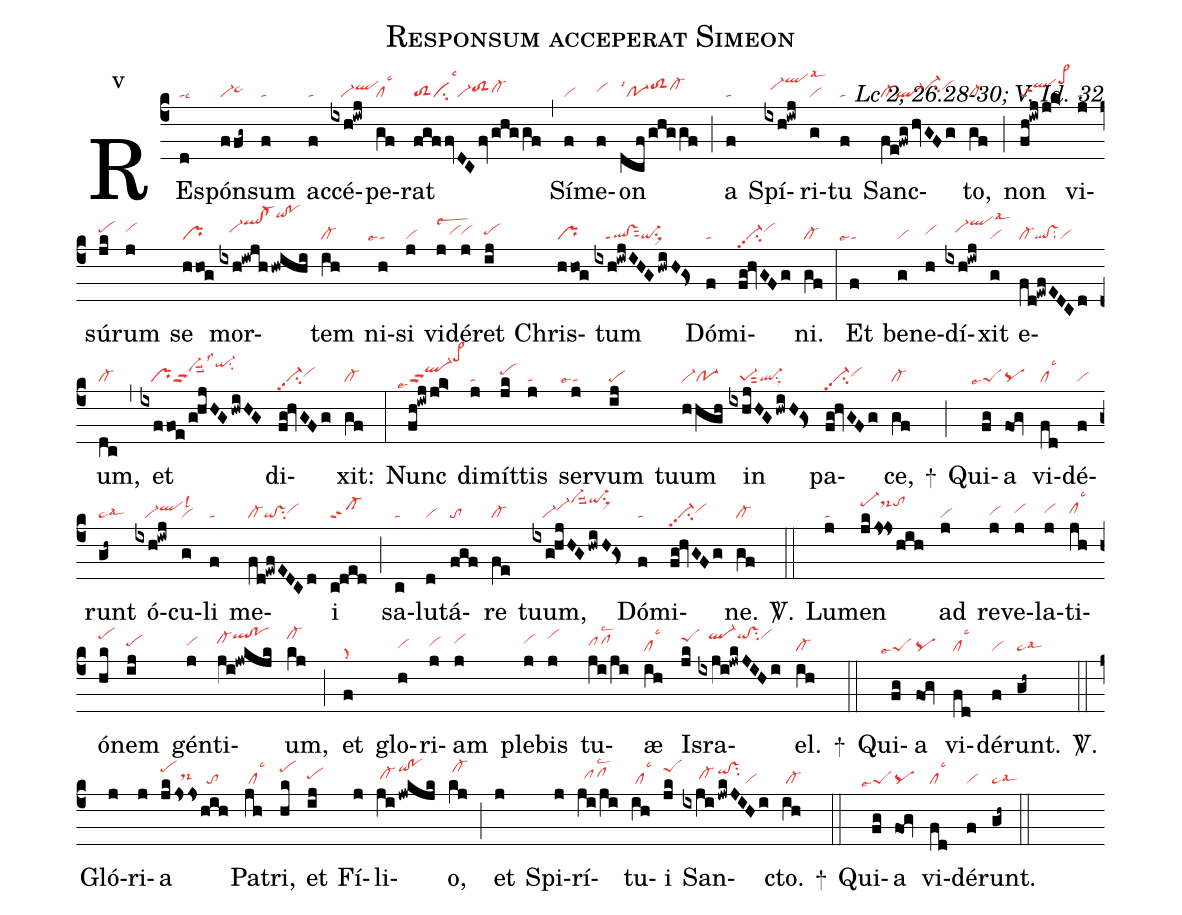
name: Responsum acceperat Simeon;
mode: 5;
commentary: Lc 2, 26.28-30; V. Id. 32;
annotation: v;
nabc-lines: 1;
%%
(c4)
RE(d|talsc6)spón(ffg~|vi-ta>hh)sum(f|ta) ac(f|ta)cé(ixh!iwj|///vi-qlhi)pe(gf|cllsc3)rat(fgffvDCfv/ghggf|toS2cilsc3vi-toS2hhcl-hh) (,)
Sí(f|vi)me(f|vihh)on(dcf/ghggf|po-1lsi1toS2hicl-hi) (;)
a(f|ta) Spí(ixh!iwj|//vi-hiqlhllsal3)ri(g|vi)tu(f|ta) Sanc(fe!fwg/hvGFg|cl-ql-ci-hivihi)to,(gf|cl-) (;)
non(fh!iwjjk>|qlhjppt2pe>hl) vi(j|ta)sú(jk|pehi)rum(j|vihi) se(hhog|pr) mor(ixh!iwjh/hwihi|///vi-hiqlhl!cl-hlqihp!pohp)tem(ih|cl-) ni(h|```talse4)si(j|vi) vi(j|vihhlsew2)dé(j|vihh)ret(ij|pehh) Chris(hhog|pr)tum(ixh!iowjIHG/hwiH!Gs>|///ql!vsppt1sut2qi-su1sux1) Dó(f|ta)mi(fg!hvGFg|vi-pp2su2vihi)ni.(gf|cl-) (:)
Et(f|```talse4) be(g|vi)ne(h|vihh)dí(ixh!iwj|///vi-hiqlhllsal3)xit(g|vi) e(fd!ewfEDCd|cl-ql!vssu2vi)um,(dc|cl-) (,)
et(ixffoe/ghjHG/hwiHG|///prvi-hjppu2suu2lss3qi-hlsu2) di(fg!hvGFg|vi-pp2su2vihh)xit:(gf|cl-) (:)
Nunc(fh!iwjjk>|```ql-hjppu2lse7pe>hp) di(j|ta)mít(jk|pehi)tis(j|ta) ser(j|```talse4)vum(ij|pe) tuum(hhgh|vi-po-1) in(ixhjHG/hwiH!Gs>|///pe-1sut2ql-su1sux1) pa(fg!hvGFg|vi-pp2su2vihh)ce,(gf|cl-) +(;)
Qui(fg|```peSlse7)a(fOg|pq) vi(fd|cllsc3)dé(f|vi)runt(gh~|ta>lsal3) ó(ixh!iwj|///vi-qlhilsl3)cu(g|vi)li(f|ta) me(fd!ewfEDCd|cl-qi!vssu2vihh)i(c!ded|cl-ppt2) (;)
sa(c|ta)lu(d|vi)tá(fgf|to)re(fe|cl-) tuum,(ixghjHG/hwiH!Gs>|///vi-vi-hivi-hlsuu2qi-hlsu1sux1) Dó(f|ta)mi(fg!hvGFg|vi-pp2su2vihh)ne.(gf|cl-) <sp>V/</sp>.(::)
Lu(j|ta)men(jk/js!jshih|pe-hkds-hktohk) ad(j|vi) re(j|vihg)ve(j|vihh)la(j|vihh)ti(jh|clhhlsc3)ó(hk|pehk)nem(ij|pehh) gén(j|vihh)ti(ji!jwkjk|cl-hiqlhk!pohk)um,(kj|cl-hk) (;)
et(f|grlsi8) glo(h|vihg)ri(j|vihh)am(j|vihi) ple(j|vihi)bis(j|vihk) tu(ji/ji|pfhhlsc2)æ(ih|cllsc3) Is(jk|peShj)ra(ixji!jwkJIHi|///ql-hkqihk!vshksu2vihk)el.(ih|cl-) +(::)
Qui(fg|```peSlse7)a(fOg|pq) vi(fd|cllsc3)dé(f|vi)runt.(gh~|ta>lsal3) <sp>V/</sp>.(::)
Gló(j)ri(j)a(jk|pehk|/jss|//ds-hh|hih|//to) Pa(jh|/cllsc3)tri,(hk|pehk) et(ij|pehh) Fí(j)li(ji|/cl-hh|!jwkjk|qihk!pohk)o,(kj|/cl-hk) (;)
et(j) Spi(j)rí(ji/ji|//pfhhlsc2)tu(ih|/cllsc3)i(jk|peShk) San(ixji|/////cl-hh|!jwkJIHi|qihj!vshjsu2/vi)cto.(ih|/cl-) +(::)
Qui(fg|```peSlse7)a(fOg|pq) vi(fd|cllsc3)dé(f|vi)runt.(gh~|ta>lsal3) (::)
